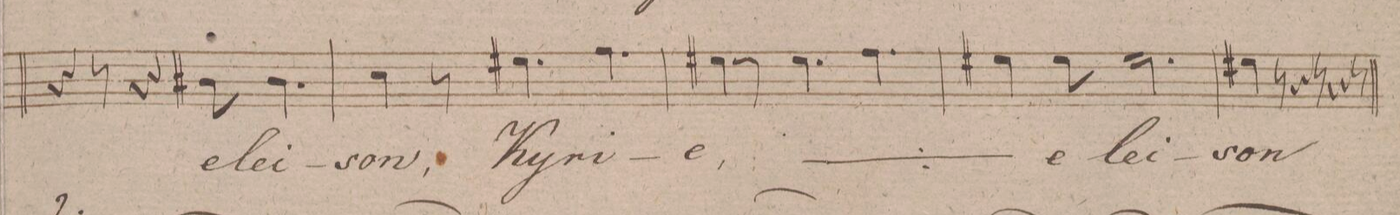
**kern	**dynam	**text
*I"Tenore.	*	*
*clefC4	*	*
*k[f#]	*	*
*M9/8	*	*
4r	.	.
8r	.	.
4r	.	.
8A#X\	.	e-
4.A#\	.	-lei-
=19	=19	=19
4B\	.	-son,
8r	.	.
4.d#X\	.	Ky-
4.e\	.	-ri-
=20	=20	=20
4d#X\	.	-e,
8r	.	.
*	*	*ij
4.d#\	.	Ky-
4.e\	.	-ri-
=21	=21	=21
4d#X\	.	-e
*	*	*Xij
8d#\	.	e-
*2\right	*	*
2.d#\	.	-lei-
=22	=22	=22
4d#X\	.	-son.
8r	.	.
4r	.	.
8r	.	.
4r	.	.
8r	.	.
=23	=23	=23
*-	*-	*-
